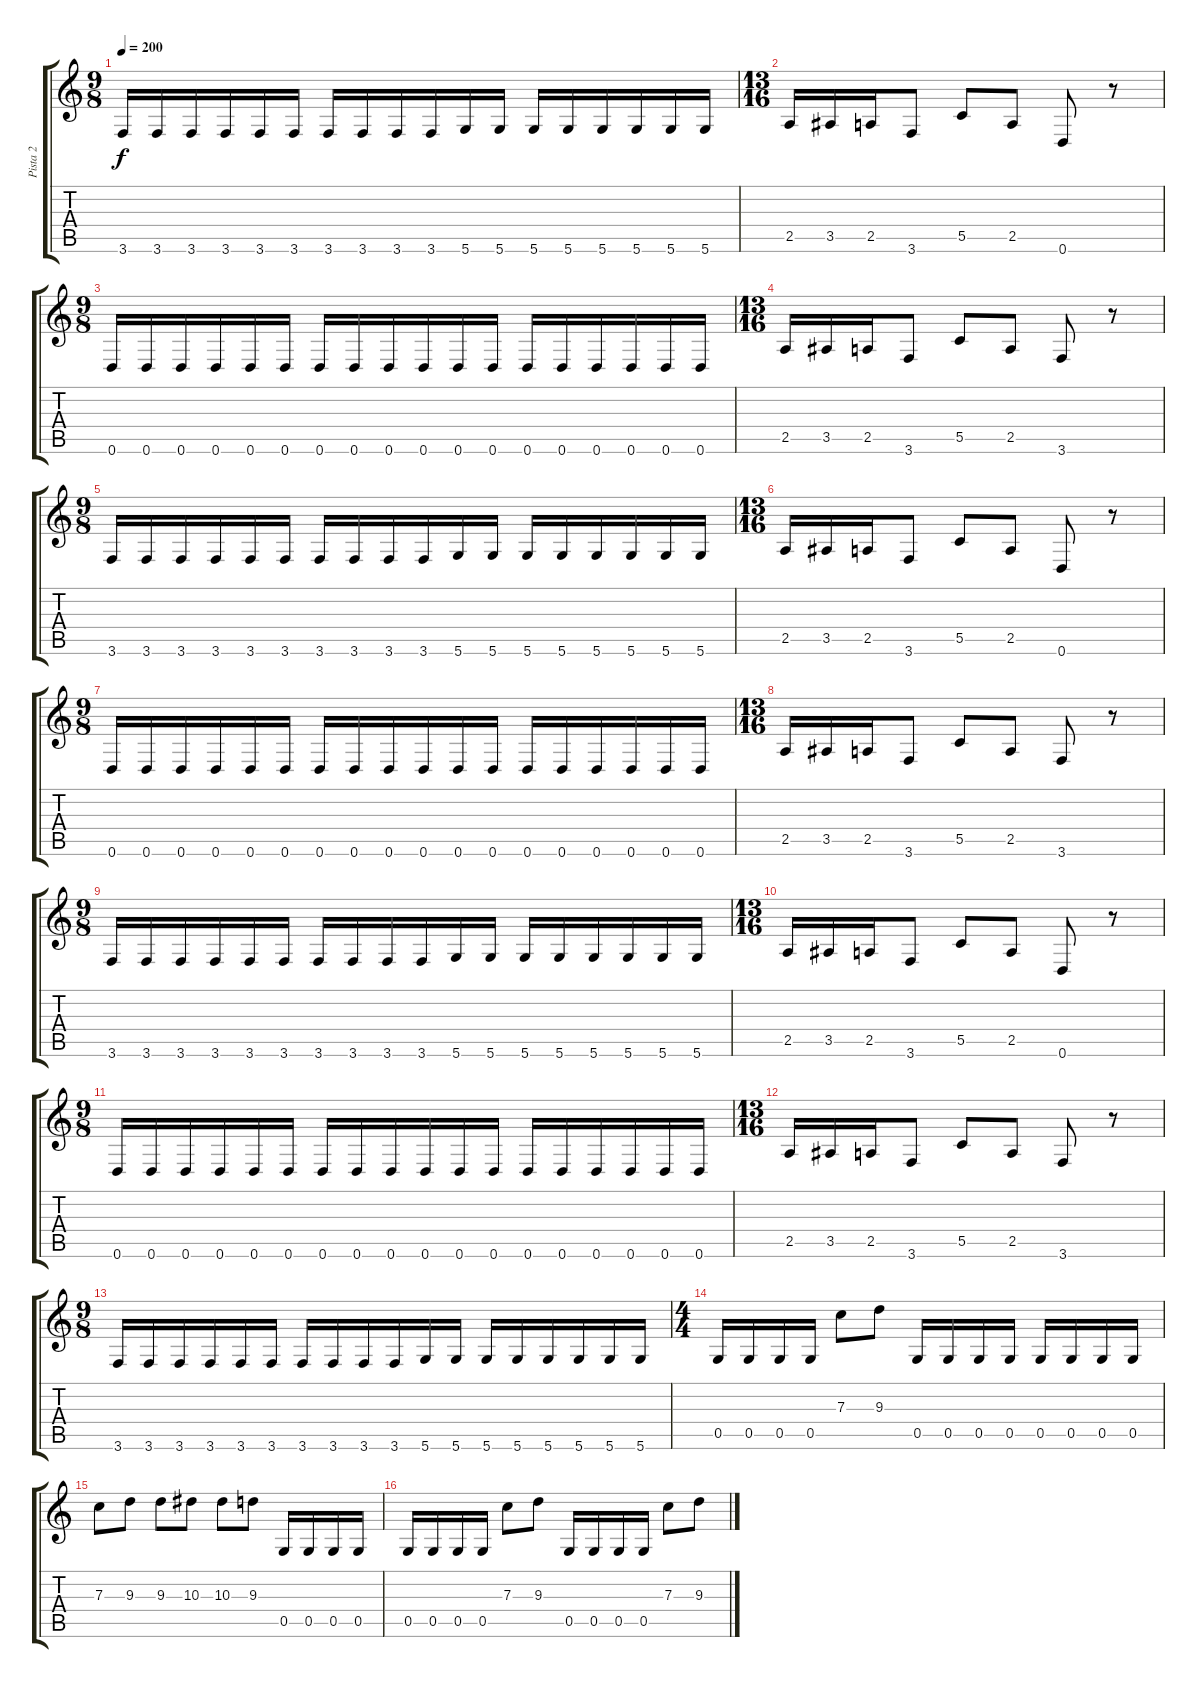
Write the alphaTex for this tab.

\track ("Pista 2" "Pista 2") {instrument distortionguitar}
\staff {score tabs}
\tuning (D4 A3 F3 C3 G2 D2) {hide}
\ts (9 8)
\tempo 200
\clef g2
\ks c
3.6.16{dy f} 3.6.16 3.6.16 3.6.16 3.6.16 3.6.16 3.6.16 3.6.16 3.6.16 3.6.16 5.6.16 5.6.16 5.6.16 5.6.16 5.6.16 5.6.16 5.6.16 5.6.16 |
\ts (13 16)
2.5.16 3.5.16 2.5.16 3.6.8 5.5.8 2.5.8 0.6.8 r.8 |
\ts (9 8)
0.6.16 0.6.16 0.6.16 0.6.16 0.6.16 0.6.16 0.6.16 0.6.16 0.6.16 0.6.16 0.6.16 0.6.16 0.6.16 0.6.16 0.6.16 0.6.16 0.6.16 0.6.16 |
\ts (13 16)
2.5.16 3.5.16 2.5.16 3.6.8 5.5.8 2.5.8 3.6.8 r.8 |
\ts (9 8)
3.6.16 3.6.16 3.6.16 3.6.16 3.6.16 3.6.16 3.6.16 3.6.16 3.6.16 3.6.16 5.6.16 5.6.16 5.6.16 5.6.16 5.6.16 5.6.16 5.6.16 5.6.16 |
\ts (13 16)
2.5.16 3.5.16 2.5.16 3.6.8 5.5.8 2.5.8 0.6.8 r.8 |
\ts (9 8)
0.6.16 0.6.16 0.6.16 0.6.16 0.6.16 0.6.16 0.6.16 0.6.16 0.6.16 0.6.16 0.6.16 0.6.16 0.6.16 0.6.16 0.6.16 0.6.16 0.6.16 0.6.16 |
\ts (13 16)
2.5.16 3.5.16 2.5.16 3.6.8 5.5.8 2.5.8 3.6.8 r.8 |
\ts (9 8)
3.6.16 3.6.16 3.6.16 3.6.16 3.6.16 3.6.16 3.6.16 3.6.16 3.6.16 3.6.16 5.6.16 5.6.16 5.6.16 5.6.16 5.6.16 5.6.16 5.6.16 5.6.16 |
\ts (13 16)
2.5.16 3.5.16 2.5.16 3.6.8 5.5.8 2.5.8 0.6.8 r.8 |
\ts (9 8)
0.6.16 0.6.16 0.6.16 0.6.16 0.6.16 0.6.16 0.6.16 0.6.16 0.6.16 0.6.16 0.6.16 0.6.16 0.6.16 0.6.16 0.6.16 0.6.16 0.6.16 0.6.16 |
\ts (13 16)
2.5.16 3.5.16 2.5.16 3.6.8 5.5.8 2.5.8 3.6.8 r.8 |
\ts (9 8)
3.6.16 3.6.16 3.6.16 3.6.16 3.6.16 3.6.16 3.6.16 3.6.16 3.6.16 3.6.16 5.6.16 5.6.16 5.6.16 5.6.16 5.6.16 5.6.16 5.6.16 5.6.16 |
\ts (4 4)
0.5.16 0.5.16 0.5.16 0.5.16 7.3.8 9.3.8 0.5.16 0.5.16 0.5.16 0.5.16 0.5.16 0.5.16 0.5.16 0.5.16 |
7.3.8 9.3.8 9.3.8 10.3.8 10.3.8 9.3.8 0.5.16 0.5.16 0.5.16 0.5.16 |
0.5.16 0.5.16 0.5.16 0.5.16 7.3.8 9.3.8 0.5.16 0.5.16 0.5.16 0.5.16 7.3.8 9.3.8
